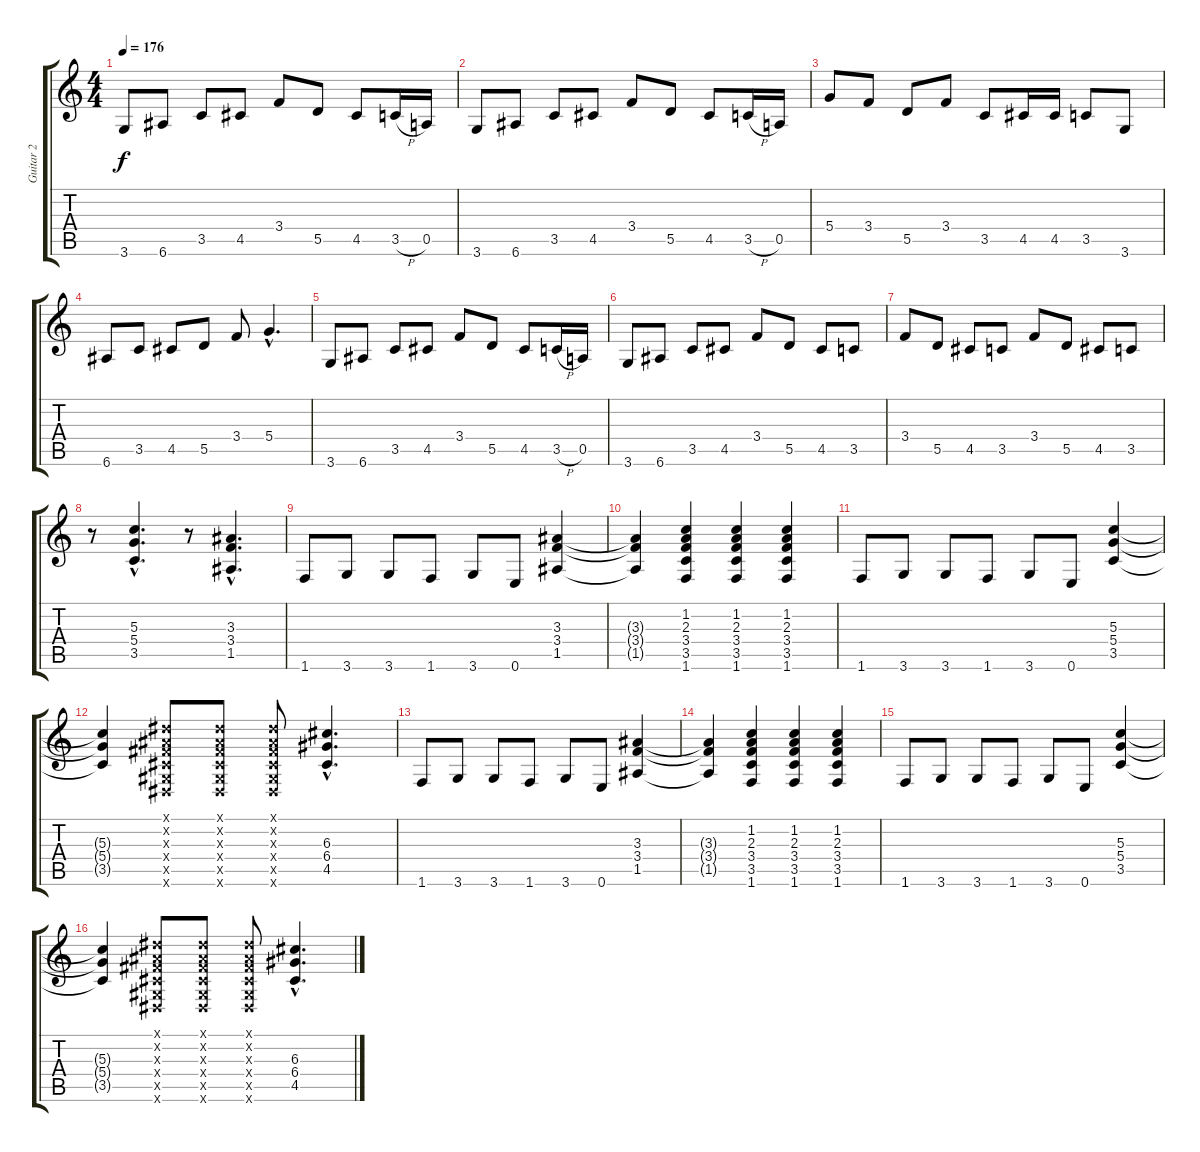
\track ("Guitar 2" "Guitar 2") {instrument distortionguitar}
\staff {score tabs}
\tuning (E4 B3 G3 D3 A2 E2) {hide}
\ts (4 4)
\tempo 176
\clef g2
\ks c
3.6.8{dy f} 6.6.8 3.5.8 4.5.8 3.4.8 5.5.8 4.5.8 3.5{h}.16 0.5.16 |
3.6.8 6.6.8 3.5.8 4.5.8 3.4.8 5.5.8 4.5.8 3.5{h}.16 0.5.16 |
5.4.8 3.4.8 5.5.8 3.4.8 3.5.8 4.5.16 4.5.16 3.5.8 3.6.8 |
6.6.8 3.5.8 4.5.8 5.5.8 3.4.8 5.4{hac}.4{d} |
3.6.8 6.6.8 3.5.8 4.5.8 3.4.8 5.5.8 4.5.8 3.5{h}.16 0.5.16 |
3.6.8 6.6.8 3.5.8 4.5.8 3.4.8 5.5.8 4.5.8 3.5.8 |
3.4.8 5.5.8 4.5.8 3.5.8 3.4.8 5.5.8 4.5.8 3.5.8 |
r.8 (5.3{hac} 5.4{hac} 3.5{hac}).4{d} r.8 (3.3{hac} 3.4{hac} 1.5{hac}).4{d} |
1.6.8 3.6.8 3.6.8 1.6.8 3.6.8 0.6.8 (3.3 3.4 1.5).4 |
(3.3{t} 3.4{t} 1.5{t}).4 (1.2 2.3 3.4 3.5 1.6).4 (1.2 2.3 3.4 3.5 1.6).4 (1.2 2.3 3.4 3.5 1.6).4 |
1.6.8 3.6.8 3.6.8 1.6.8 3.6.8 0.6.8 (5.3 5.4 3.5).4 |
(5.3{t} 5.4{t} 3.5{t}).4 (-1.1{x} -1.2{x} -1.3{x} -1.4{x} -1.5{x} -1.6{x}).8 (-1.1{x} -1.2{x} -1.3{x} -1.4{x} -1.5{x} -1.6{x}).8 (-1.1{x} -1.2{x} -1.3{x} -1.4{x} -1.5{x} -1.6{x}).8 (6.3{hac} 6.4{hac} 4.5{hac}).4{d} |
1.6.8 3.6.8 3.6.8 1.6.8 3.6.8 0.6.8 (3.3 3.4 1.5).4 |
(3.3{t} 3.4{t} 1.5{t}).4 (1.2 2.3 3.4 3.5 1.6).4 (1.2 2.3 3.4 3.5 1.6).4 (1.2 2.3 3.4 3.5 1.6).4 |
1.6.8 3.6.8 3.6.8 1.6.8 3.6.8 0.6.8 (5.3 5.4 3.5).4 |
(5.3{t} 5.4{t} 3.5{t}).4 (-1.1{x} -1.2{x} -1.3{x} -1.4{x} -1.5{x} -1.6{x}).8 (-1.1{x} -1.2{x} -1.3{x} -1.4{x} -1.5{x} -1.6{x}).8 (-1.1{x} -1.2{x} -1.3{x} -1.4{x} -1.5{x} -1.6{x}).8 (6.3{hac} 6.4{hac} 4.5{hac}).4{d}
